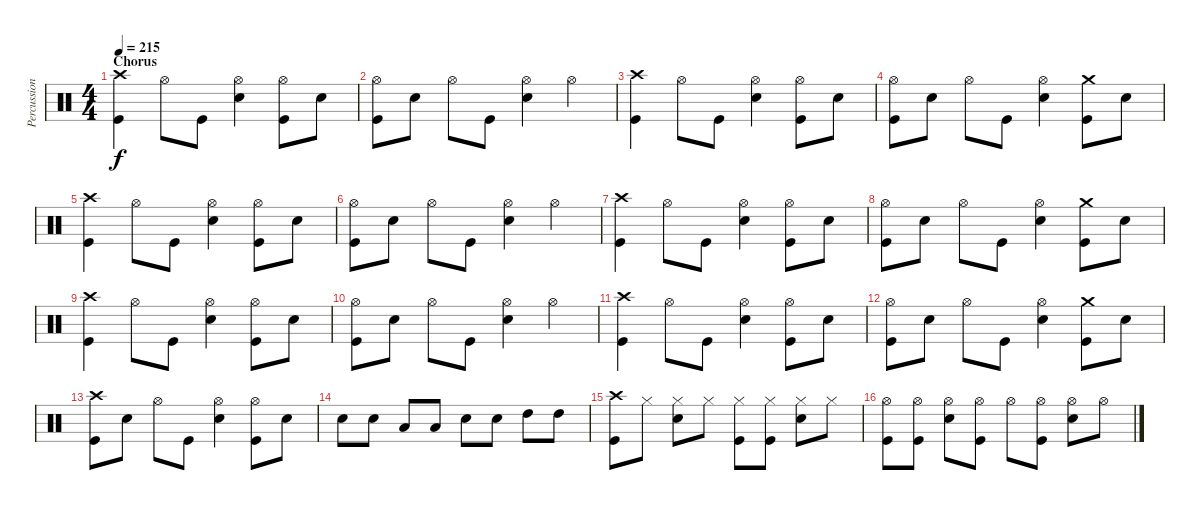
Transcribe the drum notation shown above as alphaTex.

\track ("Percussions" "Percussion") {instrument percussion}
\staff {score}
\articulation defaults
\ts (4 4)
\section ("" "Chorus")
\tempo 215
\clef neutral
\ks c
("Crash high (hit)" "Kick (hit)").4{dy f} "Hi-Hat (open)".8 "Kick (hit)".8 ("Hi-Hat (open)" "Electric Snare (hit)").4 ("Hi-Hat (open)" "Kick (hit)").8 "Electric Snare (hit)".8 |
("Hi-Hat (open)" "Kick (hit)").8 "Electric Snare (hit)".8 "Hi-Hat (open)".8 "Kick (hit)".8 ("Hi-Hat (open)" "Electric Snare (hit)").4 "Hi-Hat (open)".4 |
("Crash high (hit)" "Kick (hit)").4 "Hi-Hat (open)".8 "Kick (hit)".8 ("Hi-Hat (open)" "Electric Snare (hit)").4 ("Hi-Hat (open)" "Kick (hit)").8 "Electric Snare (hit)".8 |
("Hi-Hat (open)" "Kick (hit)").8 "Electric Snare (hit)".8 "Hi-Hat (open)".8 "Kick (hit)".8 ("Hi-Hat (open)" "Electric Snare (hit)").4 ("Crash medium (hit)" "Kick (hit)").8 "Electric Snare (hit)".8 |
("Crash high (hit)" "Kick (hit)").4 "Hi-Hat (open)".8 "Kick (hit)".8 ("Hi-Hat (open)" "Electric Snare (hit)").4 ("Hi-Hat (open)" "Kick (hit)").8 "Electric Snare (hit)".8 |
("Hi-Hat (open)" "Kick (hit)").8 "Electric Snare (hit)".8 "Hi-Hat (open)".8 "Kick (hit)".8 ("Hi-Hat (open)" "Electric Snare (hit)").4 "Hi-Hat (open)".4 |
("Crash high (hit)" "Kick (hit)").4 "Hi-Hat (open)".8 "Kick (hit)".8 ("Hi-Hat (open)" "Electric Snare (hit)").4 ("Hi-Hat (open)" "Kick (hit)").8 "Electric Snare (hit)".8 |
("Hi-Hat (open)" "Kick (hit)").8 "Electric Snare (hit)".8 "Hi-Hat (open)".8 "Kick (hit)".8 ("Hi-Hat (open)" "Electric Snare (hit)").4 ("Crash medium (hit)" "Kick (hit)").8 "Electric Snare (hit)".8 |
("Crash high (hit)" "Kick (hit)").4 "Hi-Hat (open)".8 "Kick (hit)".8 ("Hi-Hat (open)" "Electric Snare (hit)").4 ("Hi-Hat (open)" "Kick (hit)").8 "Electric Snare (hit)".8 |
("Hi-Hat (open)" "Kick (hit)").8 "Electric Snare (hit)".8 "Hi-Hat (open)".8 "Kick (hit)".8 ("Hi-Hat (open)" "Electric Snare (hit)").4 "Hi-Hat (open)".4 |
("Crash high (hit)" "Kick (hit)").4 "Hi-Hat (open)".8 "Kick (hit)".8 ("Hi-Hat (open)" "Electric Snare (hit)").4 ("Hi-Hat (open)" "Kick (hit)").8 "Electric Snare (hit)".8 |
("Hi-Hat (open)" "Kick (hit)").8 "Electric Snare (hit)".8 "Hi-Hat (open)".8 "Kick (hit)".8 ("Hi-Hat (open)" "Electric Snare (hit)").4 ("Crash medium (hit)" "Kick (hit)").8 "Electric Snare (hit)".8 |
("Crash high (hit)" "Kick (hit)").8 "Electric Snare (hit)".8 "Hi-Hat (open)".8 "Kick (hit)".8 ("Hi-Hat (open)" "Electric Snare (hit)").4 ("Hi-Hat (open)" "Kick (hit)").8 "Electric Snare (hit)".8 |
"Electric Snare (hit)".8 "Electric Snare (hit)".8 "Low Tom (hit)".8 "Low Tom (hit)".8 "Electric Snare (hit)".8 "Electric Snare (hit)".8 "High Tom (hit)".8 "High Tom (hit)".8 |
("Crash high (hit)" "Kick (hit)").8 "Hi-Hat (closed)".8 ("Hi-Hat (closed)" "Electric Snare (hit)").8 "Hi-Hat (closed)".8 ("Hi-Hat (closed)" "Kick (hit)").8 ("Hi-Hat (closed)" "Kick (hit)").8 ("Hi-Hat (closed)" "Electric Snare (hit)").8 "Hi-Hat (closed)".8 |
("Hi-Hat (open)" "Kick (hit)").8 ("Hi-Hat (open)" "Kick (hit)").8 ("Hi-Hat (open)" "Electric Snare (hit)").8 ("Hi-Hat (open)" "Kick (hit)").8 "Hi-Hat (open)".8 ("Hi-Hat (open)" "Kick (hit)").8 ("Hi-Hat (open)" "Electric Snare (hit)").8 "Hi-Hat (open)".8
